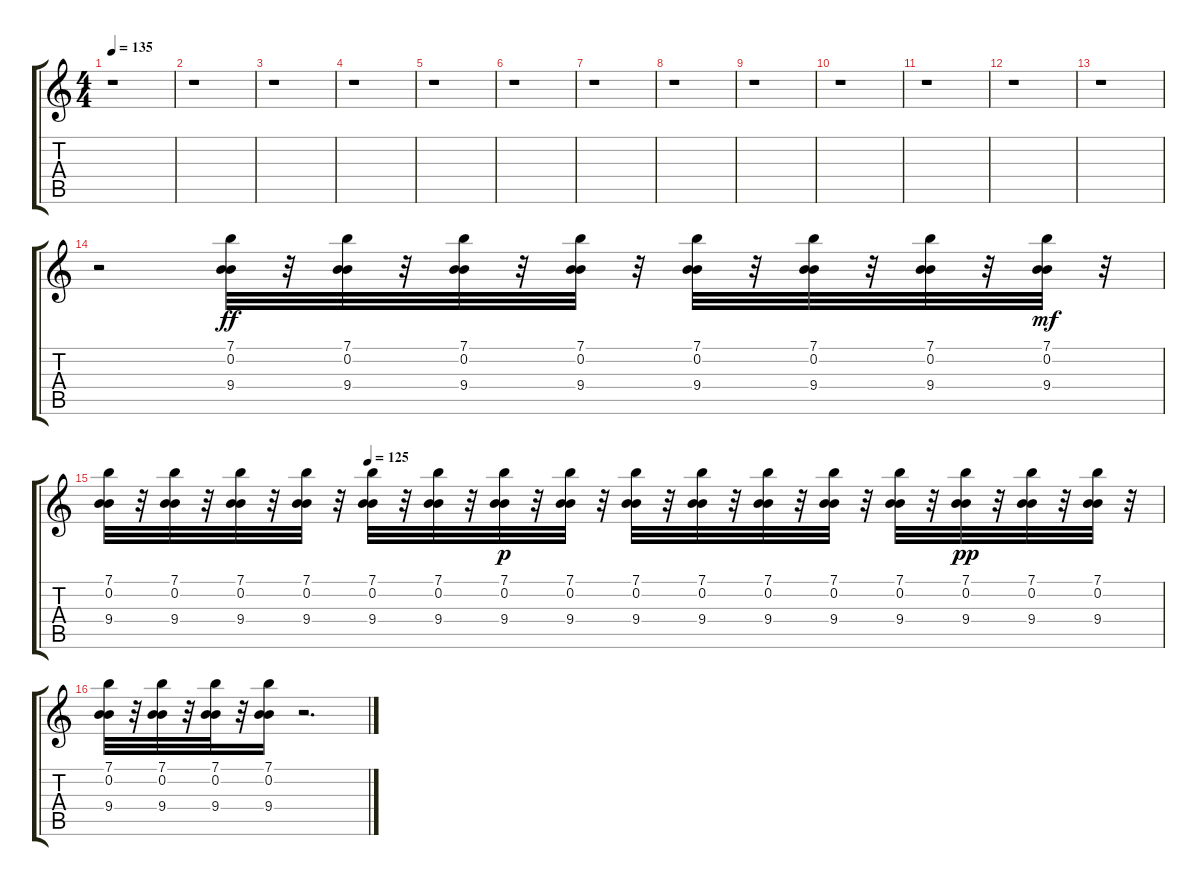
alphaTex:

\track "" {instrument electricguitarjazz}
\staff {score tabs}
\tuning (E4 B3 G3 D3 A2 E2) {hide}
\ts (4 4)
\tempo 135
\clef g2
\ks c
r.1{dy f} |
r.1 |
r.1 |
r.1 |
r.1 |
r.1 |
r.1 |
r.1 |
r.1 |
r.1 |
r.1 |
r.1 |
r.1 |
r.2 (7.1 0.2 9.4).32{dy ff} r.32 (7.1 0.2 9.4).32 r.32 (7.1 0.2 9.4).32 r.32 (7.1 0.2 9.4).32 r.32 (7.1 0.2 9.4).32 r.32 (7.1 0.2 9.4).32 r.32 (7.1 0.2 9.4).32 r.32 (7.1 0.2 9.4).32{dy mf} r.32 |
\tempo (125 0.25)
(7.1 0.2 9.4).32 r.32 (7.1 0.2 9.4).32 r.32 (7.1 0.2 9.4).32 r.32 (7.1 0.2 9.4).32 r.32 (7.1 0.2 9.4).32 r.32 (7.1 0.2 9.4).32 r.32 (7.1 0.2 9.4).32{dy p} r.32 (7.1 0.2 9.4).32 r.32 (7.1 0.2 9.4).32 r.32 (7.1 0.2 9.4).32 r.32 (7.1 0.2 9.4).32 r.32 (7.1 0.2 9.4).32 r.32 (7.1 0.2 9.4).32 r.32 (7.1 0.2 9.4).32{dy pp} r.32 (7.1 0.2 9.4).32 r.32 (7.1 0.2 9.4).32 r.32 |
(7.1 0.2 9.4).32 r.32 (7.1 0.2 9.4).32 r.32 (7.1 0.2 9.4).32 r.32 (7.1 0.2 9.4).16 r.2{d}
